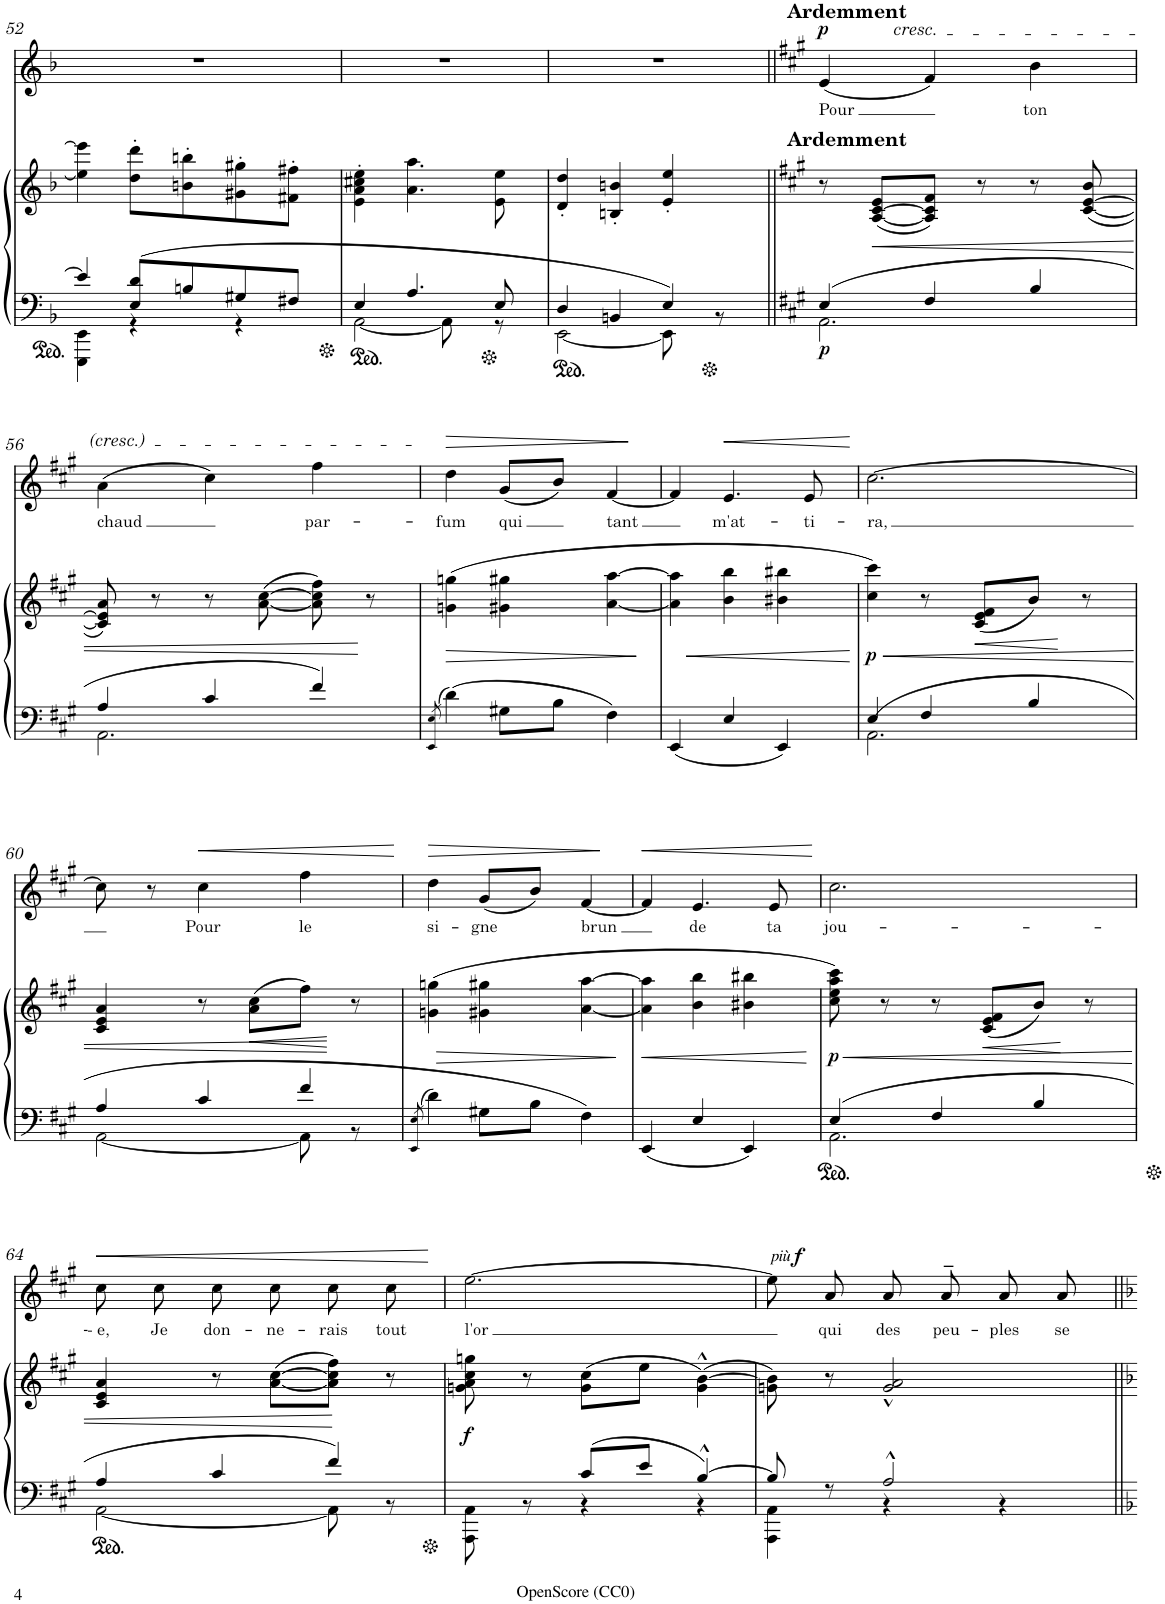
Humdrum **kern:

**kern	**kern	**dynam	**kern	**text	**dynam
*part2	*part2	*part2	*part1	*part1	*part1
*staff3	*staff2	*staff2/3	*staff1	*staff1	*staff1
*I"Piano	*	*	*I"Chant Voice	*	*
*I'Pno	*	*	*	*	*
!!LO:PB:g=z
*clefF4	*clefG2	*	*clefG2	*	*
*k[b-]	*k[b-]	*	*k[b-]	*	*
*M3/4	*M3/4	*	*M3/4	*	*
=52	=52	=52	=52	=52	=52
*^	*	*	*	*	*
4e/]	4EEE\ 4EE\	4ee\] 4eee\]	.	2.r	.	.
8E/ 8d/L	4r	8dd\' 8ddd\'L	.	.	.	.
8Bn/	.	8bn\' 8bbn\'	.	.	.	.
8G#X/	4r	8g#X\' 8gg#X\'	.	.	.	.
8F#X/J	.	8f#X\' 8ff#X\'J	.	.	.	.
=53	=53	=53	=53	=53	=53	=53
4E/	[2AA\	4e\'> 4a\'> 4cc#X\'> 4ee\'>	.	2.r	.	.
4.A/	.	4.a\ 4.aa\	.	.	.	.
.	8AA\]	.	.	.	.	.
8E/	8r	8e\ 8ee\	.	.	.	.
=54	=54	=54	=54	=54	=54	=54
4D/	[2EE\	4d/' 4dd/'	.	2.r	.	.
4BBn/	.	4Bn/' 4bn/'	.	.	.	.
4E/	8EE\]	4e/' 4ee/'	.	.	.	.
.	8r	.	.	.	.	.
=55||	=55||	=55||	=55||	=55||	=55||	=55||
*k[f#c#g#]	*	*k[f#c#g#]	*	*k[f#c#g#]	*	*
!	!	!	!	!LO:TX:a:B:t=Ardemment	!	!
!	!	!LO:TX:a:B:t=Ardemment	!	!	!	!
!	!	!	!LO:DY:b=2	!	!LO:LY:b	!LO:DY:a
4E/	2.AA\	8r	p	(4e/	Pour	p
!	!	!	!LO:HP:b	!	!	!
.	.	([8A/ [8c#/ 8e/L	<	.	.	.
!	!	!	!	!LO:TX:a:i:t=cresc.	!	!
4F#/	.	8A/] 8c#/] 8f#/J)	.	4f#/)	.	.
.	.	8r	.	.	.	.
!	!	!	!	!	!LO:LY:b	!
4B/	.	8r	.	4b\	ton	.
.	.	([8c#/ [8e/ 8b/	.	.	.	.
!!LO:LB:g=z
=56	=56	=56	=56	=56	=56	=56
!	!	!	!	!	!LO:LY:b	!
4A/	2.AA\	8c#/] 8e/] 8a/)	.	(4a\	chaud	.
.	.	8r	.	.	.	.
4c#/	.	8r	.	4cc#\)	.	.
.	.	(>[8a\ [8cc#\	.	.	.	.
!	!	!	!	!	!LO:LY:b	!
4f#/	.	8a\] 8cc#\] 8ff#\)	.	4ff#\	par-	.
.	.	8r	.	.	.	.
*v	*v	*	*	*	*	*
=57	=57	=57	=57	=57	=57
8qEE/ 8qE/	.	.	.	.	.
!	!	!LO:HP:b	!	!LO:LY:b	!LO:HP:b
4d\	(4gn\ 4ggn\	>	4dd\	-fum	>
!	!	!	!	!LO:LY:b	!
8G#X\L	4g#X\ 4gg#X\	.	(8g#/L	qui	.
8B\J	.	.	8b/J)	.	.
!	!	!	!	!LO:LY:b	!
4F#\	[4a\ [4aa\	.	[4f#/	tant	.
.	.	[	.	.	.
=58	=58	=58	=58	=58	=58
!	!	!LO:HP:b	!	!	!
4EE/	4a\] 4aa\]	<	4f#/]	.	.
!	!	!	!	!LO:LY:b	!LO:HP:b
4E/	4b\ 4bb\	.	4.e/	m'at-	<
4EE/	4b#X\ 4bb#X\	.	.	.	.
!	!	!	!	!LO:LY:b	!
.	.	.	8e/	-ti-	.
.	.	]	.	.	]
=59	=59	=59	=59	=59	=59
*^	*	*	*	*	*
!	!	!	!LO:HP:b	!	!LO:LY:b	!
!	!	!	!LO:DY:n=1:b	!	!	!
2.AA\	4E/	4cc#\ 4ccc#\)	< p	[2.cc#\	-ra,	.
.	4F#/	8r	.	.	.	.
!	!	!	!LO:HP:b	!	!	!
.	.	(8c#/ 8e/ 8f#/L	<	.	.	.
.	4B/	8b/J)	.	.	.	.
.	.	8r	[	.	.	.
!!LO:LB:g=z
=60	=60	=60	=60	=60	=60	=60
4A/	[2AA\	4c#/ 4e/ 4a/	.	8cc#\]	.	.
.	.	.	.	8r	.	.
!	!	!	!	!	!LO:LY:b	!LO:HP:b
4c#/	.	8r	.	4cc#\	Pour	<
!	!	!	!LO:HP:b	!	!	!
.	.	(>8a\ 8cc#\L	<	.	.	.
!	!	!	!	!	!LO:LY:b	!
4f#/	8AA\]	8ff#\J)	.	4ff#\	le	.
.	8r	8r	[ [	.	.	.
*v	*v	*	*	*	*	*
.	.	.	.	.	[
=61	=61	=61	=61	=61	=61
8qEE/ 8qE/	.	.	.	.	.
!	!	!LO:HP:b	!	!LO:LY:b	!LO:HP:b
4d\	(4gn\ 4ggn\	>	4dd\	si-	>
!	!	!	!	!LO:LY:b	!
8G#X\L	4g#X\ 4gg#X\	.	(8g#/L	-gne	.
8B\J	.	.	8b/J)	.	.
!	!	!	!	!LO:LY:b	!
4F#\	[4a\ [4aa\	.	[4f#/	brun	.
.	.	[	.	.	[
=62	=62	=62	=62	=62	=62
!	!	!LO:HP:b	!	!	!LO:HP:b
4EE/	4a\] 4aa\]	<	4f#/]	.	<
!	!	!	!	!LO:LY:b	!
4E/	4b\ 4bb\	.	4.e/	de	.
4EE/	4b#X\ 4bb#X\	.	.	.	.
!	!	!	!	!LO:LY:b	!
.	.	.	8e/	ta	.
.	.	]	.	.	]
=63	=63	=63	=63	=63	=63
*^	*	*	*	*	*
!	!	!	!LO:DY:b	!	!LO:LY:b	!
4E/	2.AA\	8cc#\ 8ee\ 8aa\ 8ccc#\)	p	2.cc#\	jou-	.
.	.	8r	.	.	.	.
4F#/	.	8r	.	.	.	.
!	!	!	!LO:HP:b	!	!	!
.	.	(8c#/ 8e/ 8f#/L	<	.	.	.
4B/	.	8b/J)	.	.	.	.
.	.	8r	[	.	.	.
!!LO:LB:g=z
=64	=64	=64	=64	=64	=64	=64
!	!	!	!	!	!LO:LY:b	!
4A/	[2AA\	4c#/ 4e/ 4a/	.	8cc#\	-- e,	.
!	!	!	!	!	!LO:LY:b	!
.	.	.	.	8cc#\	Je	.
!	!	!	!	!	!LO:LY:b	!
4c#/	.	8r	.	8cc#\	don-	.
!	!	!	!	!	!LO:LY:b	!
.	.	(>[8a\ [8cc#\L	.	8cc#\	-ne-	.
!	!	!	!	!	!LO:LY:b	!
4f#/	8AA\]	8a\] 8cc#\] 8ff#\J)	[	8cc#\	-rais	.
!	!	!	!	!	!LO:LY:b	!
.	8r	8r	.	8cc#\	tout	.
*v	*v	*	*	*	*	*
.	.	.	.	.	[
=65	=65	=65	=65	=65	=65
*^	*	*	*	*	*
!	!	!	!LO:DY:b	!	!LO:LY:b	!
4ryy	8AAA\ 8AA\	8gn\ 8a\ 8cc#\ 8ggn\	f	[2.ee\	l'or	.
.	8r	8r	.	.	.	.
8c#/L	4r	(8g\ 8cc#\L	.	.	.	.
8e/J	.	8ee\J	.	.	.	.
[4B^^/	4r	(4g\^^ [4b\^^)	.	.	.	.
=66	=66	=66	=66	=66	=66	=66
!	!	!	!	!	!	!LO:DY:a
!	!	!	!	!	!	!LO:DY:n=1:a
8B/]	4AAA\ 4AA\	8gn\ 8b\])	.	8ee\]	.	other-dynamics f
!	!	!	!	!	!LO:LY:b	!
8r	.	8r	.	8a/	qui	.
!	!	!	!	!	!LO:LY:b	!
2A^^/	4r	2g/^^ 2a/^^	.	8a/	des	.
!	!	!	!	!	!LO:LY:b	!
.	.	.	.	8a~>/	peu-	.
!	!	!	!	!	!LO:LY:b	!
.	4r	.	.	8a/	-ples	.
!	!	!	!	!	!LO:LY:b	!
.	.	.	.	8a/	se	.
*v	*v	*	*	*	*	*
=||	=||	=||	=||	=||	=||
*-	*-	*-	*-	*-	*-
